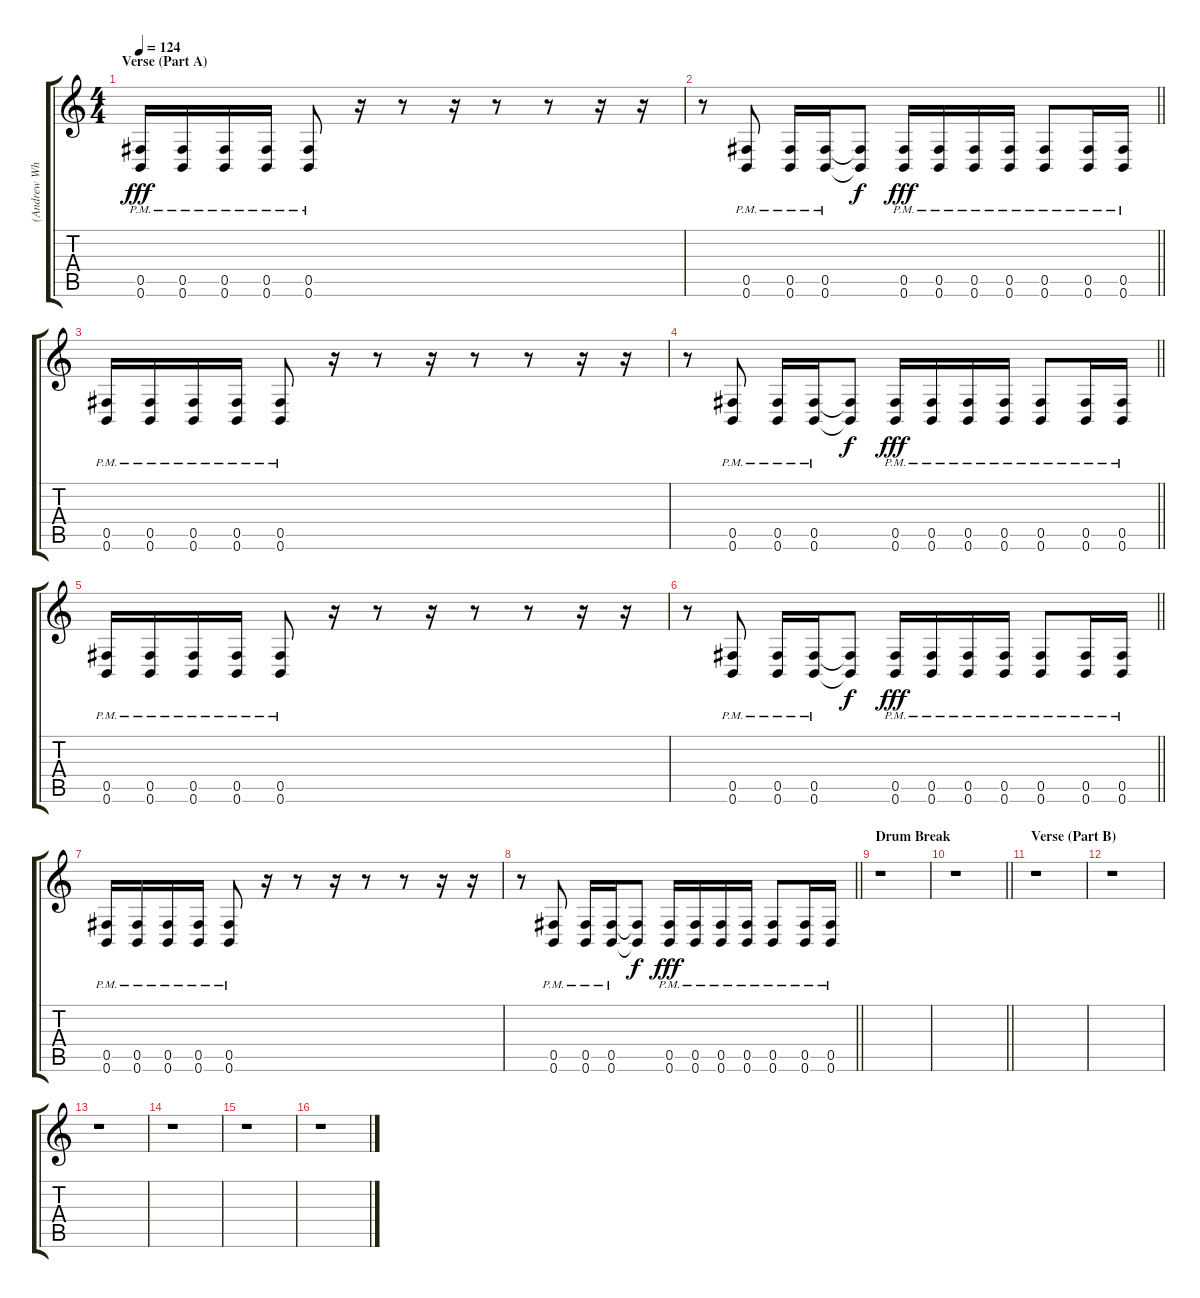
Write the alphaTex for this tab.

\track ("(Andrew Whiting) Lead Guitar" "(Andrew Wh") {instrument distortionguitar}
\staff {score tabs}
\tuning (Db4 Ab3 E3 B2 Gb2 B1) {hide}
\ts (4 4)
\section ("" "Verse (Part A)")
\tempo 124
\clef g2
\ks c
(0.5{pm} 0.6).16{dy fff} (0.5{pm} 0.6).16 (0.5{pm} 0.6).16 (0.5{pm} 0.6).16 (0.5{pm} 0.6).8 r.16 r.8 r.16 r.8 r.8 r.16 r.16 |
\barLineRight lightlight
r.8 (0.5{pm} 0.6).8 (0.5{pm} 0.6).16 (0.5{pm} 0.6).16 (0.5{t} 0.6{t}).8{dy f} (0.5{pm} 0.6).16{dy fff} (0.5{pm} 0.6).16 (0.5{pm} 0.6).16 (0.5{pm} 0.6).16 (0.5{pm} 0.6).8 (0.5{pm} 0.6).16 (0.5{pm} 0.6).16 |
(0.5{pm} 0.6).16 (0.5{pm} 0.6).16 (0.5{pm} 0.6).16 (0.5{pm} 0.6).16 (0.5{pm} 0.6).8 r.16 r.8 r.16 r.8 r.8 r.16 r.16 |
\barLineRight lightlight
r.8 (0.5{pm} 0.6).8 (0.5{pm} 0.6).16 (0.5{pm} 0.6).16 (0.5{t} 0.6{t}).8{dy f} (0.5{pm} 0.6).16{dy fff} (0.5{pm} 0.6).16 (0.5{pm} 0.6).16 (0.5{pm} 0.6).16 (0.5{pm} 0.6).8 (0.5{pm} 0.6).16 (0.5{pm} 0.6).16 |
(0.5{pm} 0.6).16 (0.5{pm} 0.6).16 (0.5{pm} 0.6).16 (0.5{pm} 0.6).16 (0.5{pm} 0.6).8 r.16 r.8 r.16 r.8 r.8 r.16 r.16 |
\barLineRight lightlight
r.8 (0.5{pm} 0.6).8 (0.5{pm} 0.6).16 (0.5{pm} 0.6).16 (0.5{t} 0.6{t}).8{dy f} (0.5{pm} 0.6).16{dy fff} (0.5{pm} 0.6).16 (0.5{pm} 0.6).16 (0.5{pm} 0.6).16 (0.5{pm} 0.6).8 (0.5{pm} 0.6).16 (0.5{pm} 0.6).16 |
(0.5{pm} 0.6).16 (0.5{pm} 0.6).16 (0.5{pm} 0.6).16 (0.5{pm} 0.6).16 (0.5{pm} 0.6).8 r.16 r.8 r.16 r.8 r.8 r.16 r.16 |
\barLineRight lightlight
r.8 (0.5{pm} 0.6).8 (0.5{pm} 0.6).16 (0.5{pm} 0.6).16 (0.5{t} 0.6{t}).8{dy f} (0.5{pm} 0.6).16{dy fff} (0.5{pm} 0.6).16 (0.5{pm} 0.6).16 (0.5{pm} 0.6).16 (0.5{pm} 0.6).8 (0.5{pm} 0.6).16 (0.5{pm} 0.6).16 |
\section ("" "Drum Break")
r.1 |
\barLineRight lightlight
r.1 |
\section ("" "Verse (Part B)")
r.1 |
r.1 |
r.1 |
r.1 |
r.1 |
r.1
